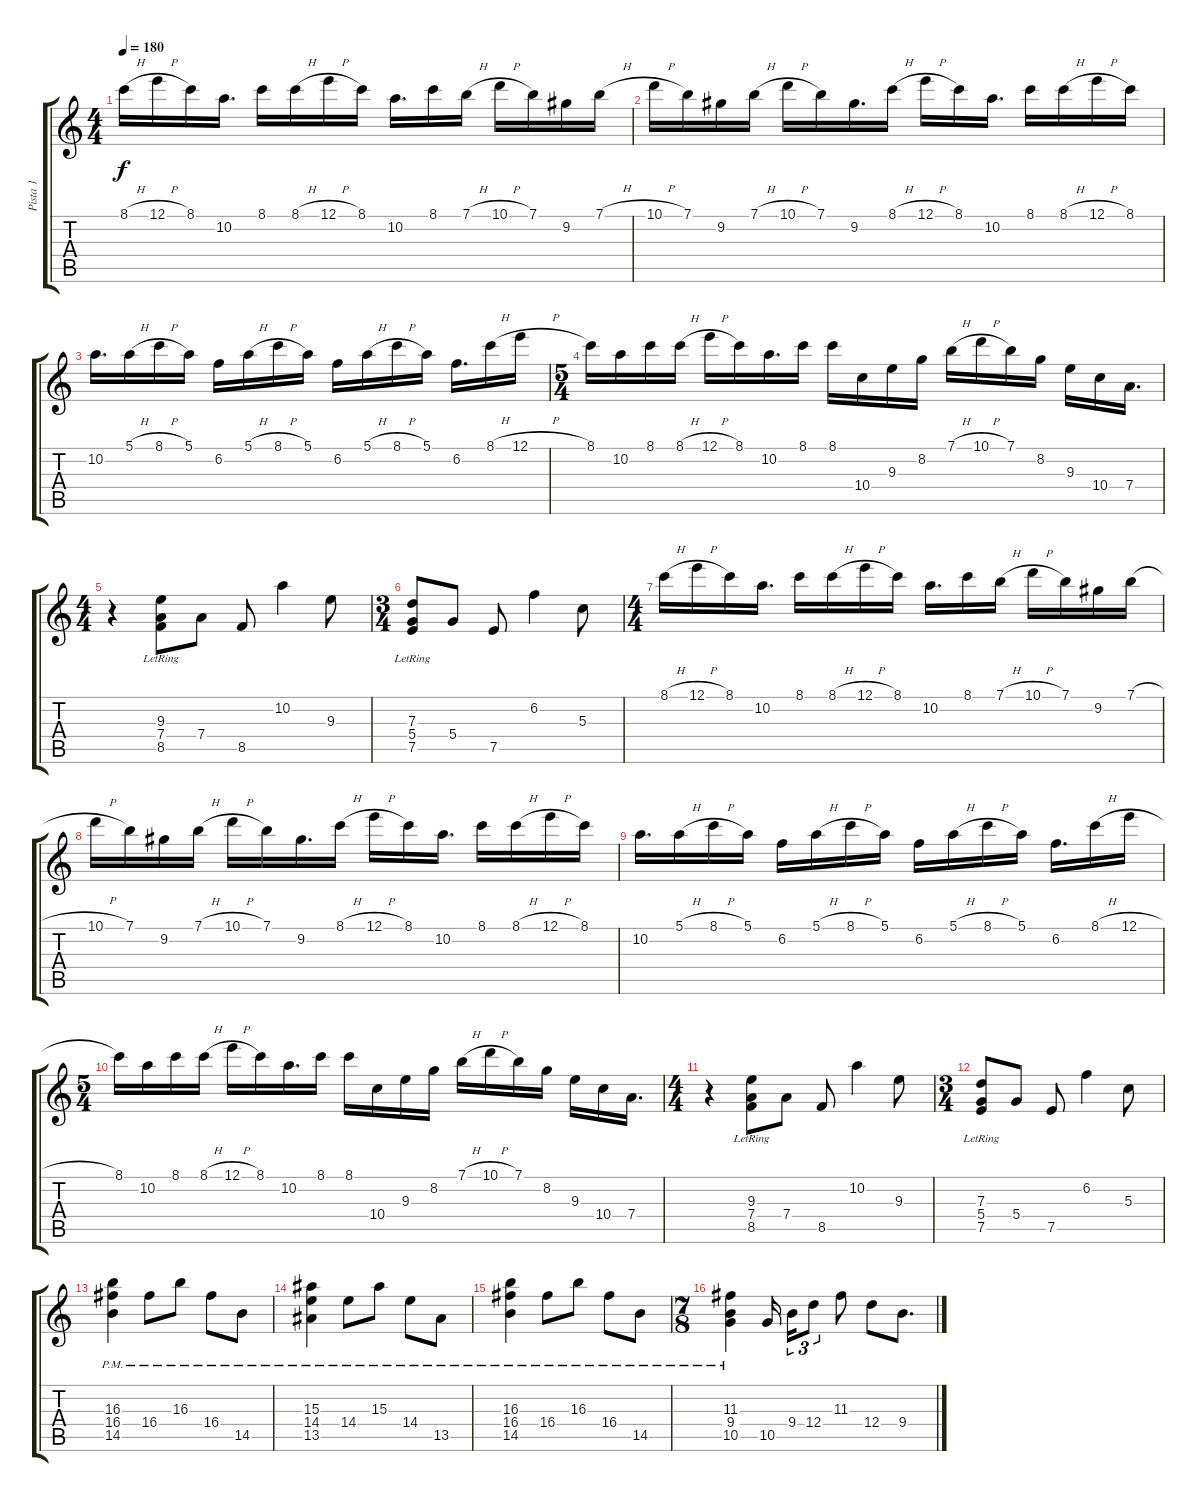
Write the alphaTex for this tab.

\track ("Pista 1" "Pista 1") {instrument overdrivenguitar}
\staff {score tabs}
\tuning (E4 B3 G3 D3 A2 E2) {hide}
\ts (4 4)
\tempo 180
\clef g2
\ks c
8.1{h}.16{dy f} 12.1{h}.16 8.1.16 10.2.16{d} 8.1.16 8.1{h}.16 12.1{h}.16 8.1.16 10.2.16{d} 8.1.16 7.1{h}.16 10.1{h}.16 7.1.16 9.2.16 7.1{h}.16 |
10.1{h}.16 7.1.16 9.2.16 7.1{h}.16 10.1{h}.16 7.1.16 9.2.16{d} 8.1{h}.16 12.1{h}.16 8.1.16 10.2.16{d} 8.1.16 8.1{h}.16 12.1{h}.16 8.1.16 |
10.2.16{d} 5.1{h}.16 8.1{h}.16 5.1.16 6.2.16 5.1{h}.16 8.1{h}.16 5.1.16 6.2.16 5.1{h}.16 8.1{h}.16 5.1.16 6.2.16{d} 8.1{h}.16 12.1{h}.16 |
\ts (5 4)
8.1.16 10.2.16 8.1.16 8.1{h}.16 12.1{h}.16 8.1.16 10.2.16{d} 8.1.16 8.1.16 10.4.16 9.3.16 8.2.16 7.1{h}.16 10.1{h}.16 7.1.16 8.2.16 9.3.16 10.4.16 7.4.16{d} |
\ts (4 4)
r.4 (9.3 7.4 8.5{lr}).8 7.4.8 8.5.8 10.2.4 9.3.8 |
\ts (3 4)
(7.3 5.4{lr} 7.5).8 5.4.8 7.5.8 6.2.4 5.3.8 |
\ts (4 4)
8.1{h}.16 12.1{h}.16 8.1.16 10.2.16{d} 8.1.16 8.1{h}.16 12.1{h}.16 8.1.16 10.2.16{d} 8.1.16 7.1{h}.16 10.1{h}.16 7.1.16 9.2.16 7.1{h}.16 |
10.1{h}.16 7.1.16 9.2.16 7.1{h}.16 10.1{h}.16 7.1.16 9.2.16{d} 8.1{h}.16 12.1{h}.16 8.1.16 10.2.16{d} 8.1.16 8.1{h}.16 12.1{h}.16 8.1.16 |
10.2.16{d} 5.1{h}.16 8.1{h}.16 5.1.16 6.2.16 5.1{h}.16 8.1{h}.16 5.1.16 6.2.16 5.1{h}.16 8.1{h}.16 5.1.16 6.2.16{d} 8.1{h}.16 12.1{h}.16 |
\ts (5 4)
8.1.16 10.2.16 8.1.16 8.1{h}.16 12.1{h}.16 8.1.16 10.2.16{d} 8.1.16 8.1.16 10.4.16 9.3.16 8.2.16 7.1{h}.16 10.1{h}.16 7.1.16 8.2.16 9.3.16 10.4.16 7.4.16{d} |
\ts (4 4)
r.4 (9.3 7.4 8.5{lr}).8 7.4.8 8.5.8 10.2.4 9.3.8 |
\ts (3 4)
(7.3 5.4 7.5{lr}).8 5.4.8 7.5.8 6.2.4 5.3.8 |
(16.3{pm} 16.4{pm} 14.5{pm}).4 16.4{pm}.8 16.3{pm}.8 16.4{pm}.8 14.5{pm}.8 |
(15.3{pm} 14.4{pm} 13.5{pm}).4 14.4{pm}.8 15.3{pm}.8 14.4{pm}.8 13.5{pm}.8 |
(16.3{pm} 16.4{pm} 14.5{pm}).4 16.4{pm}.8 16.3{pm}.8 16.4{pm}.8 14.5{pm}.8 |
\ts (7 8)
(11.3{pm} 9.4{pm} 10.5{pm}).4 10.5.16{beam splitsecondary} 9.4.16{tu (3 2)} 12.4.8{tu (3 2)} 11.3.8 12.4.8 9.4.8{d}
